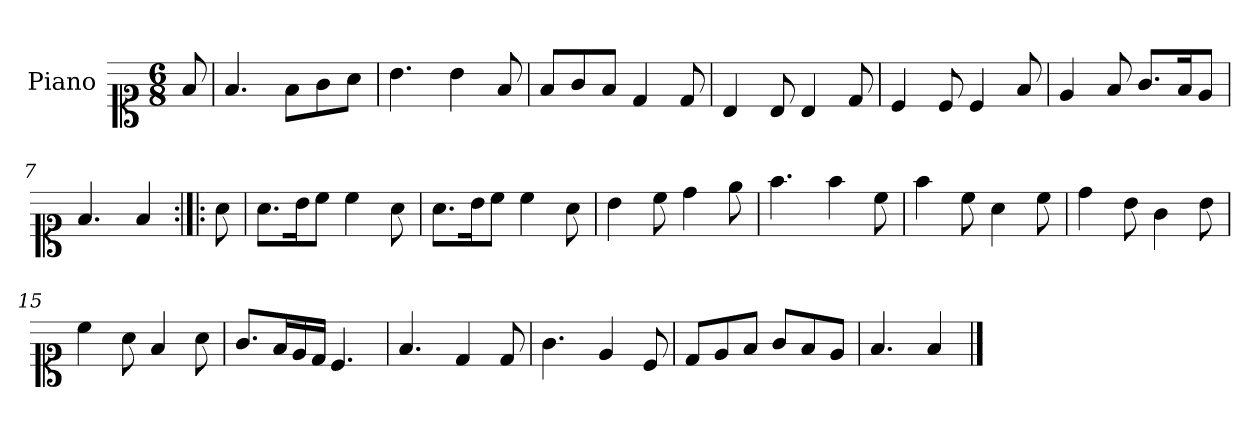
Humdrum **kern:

**kern
*part1
*staff1
*I"Piano
*I'Pno.
*clefC1
*k[]
*M6/8
=
8f/
=1
4.f/
8f\L
8g\
8a\J
=2
4.b\
4b\
8f/
=3
8f/L
8g/
8f/J
4d/
8d/
=4
4B/
8B/
4B/
8d/
=5
4c/
8c/
4c/
8f/
=6
4e/
8f/
8.g/L
16f/K
8e/J
=7
4.f/
4f/
=8:|!|:
8a\
=9
8.a\L
16b\K
8cc\J
4cc\
8a\
=10
8.a\L
16b\K
8cc\J
4cc\
8a\
=11
4b\
8cc\
4dd\
8ee\
=12
4.ff\
4ff\
8cc\
=13
4ff\
8cc\
4a\
8cc\
=14
4dd\
8b\
4g\
8b\
=15
4cc\
8a\
4f/
8a\
=16
8.g/L
16f/L
16e/
16d/JJ
4.c/
=17
4.f/
4d/
8d/
=18
4.g\
4e/
8c/
=19
8d/L
8e/
8f/J
8g/L
8f/
8e/J
=20
4.f/
4f/
==
*-
